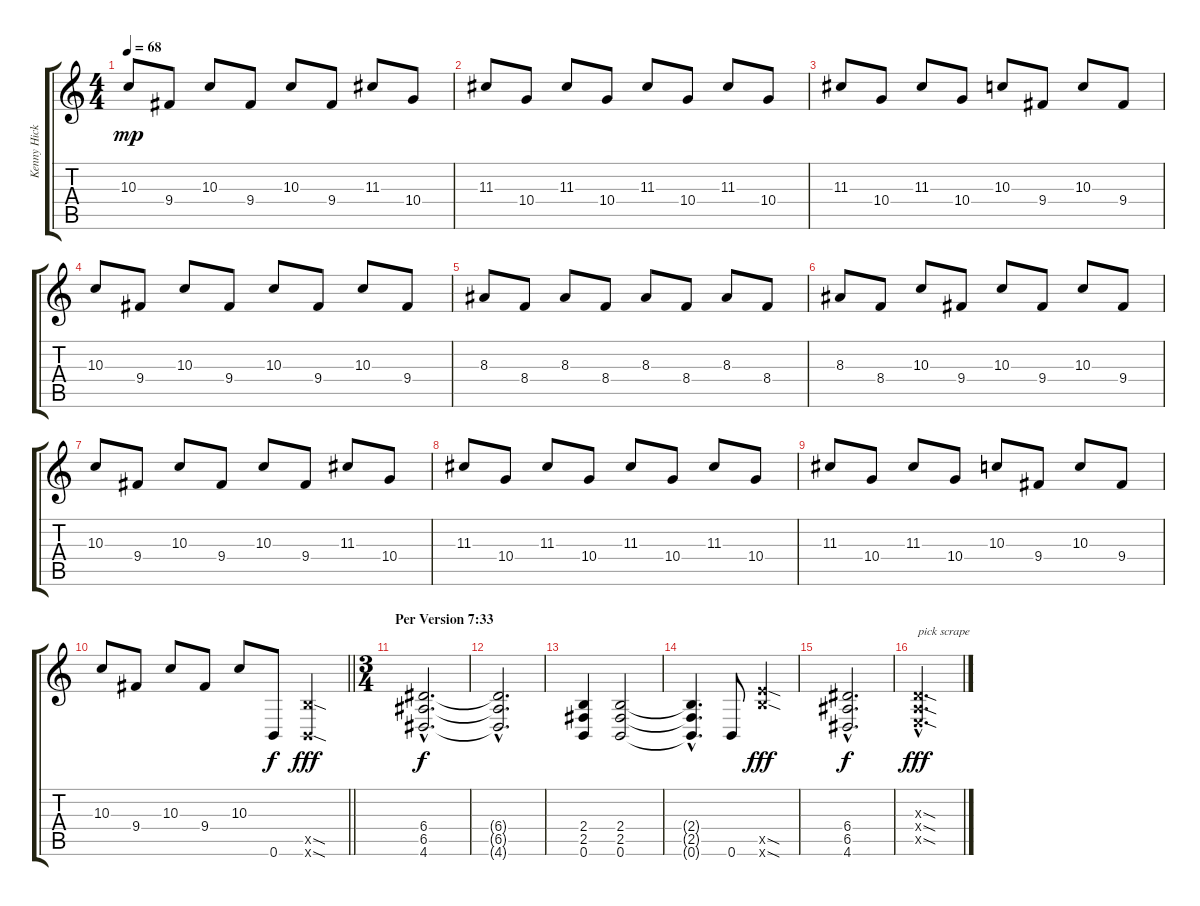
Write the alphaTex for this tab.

\track ("Kenny Hickey" "Kenny Hick") {instrument distortionguitar}
\staff {score tabs}
\tuning (B3 Gb3 D3 A2 E2 B1) {hide}
\ts (4 4)
\tempo 68
\clef g2
\ks c
10.3.8{dy mp} 9.4.8 10.3.8 9.4.8 10.3.8 9.4.8 11.3.8 10.4.8 |
11.3.8 10.4.8 11.3.8 10.4.8 11.3.8 10.4.8 11.3.8 10.4.8 |
11.3.8 10.4.8 11.3.8 10.4.8 10.3.8 9.4.8 10.3.8 9.4.8 |
10.3.8 9.4.8 10.3.8 9.4.8 10.3.8 9.4.8 10.3.8 9.4.8 |
8.3.8 8.4.8 8.3.8 8.4.8 8.3.8 8.4.8 8.3.8 8.4.8 |
8.3.8 8.4.8 10.3.8 9.4.8 10.3.8 9.4.8 10.3.8 9.4.8 |
10.3.8 9.4.8 10.3.8 9.4.8 10.3.8 9.4.8 11.3.8 10.4.8 |
11.3.8 10.4.8 11.3.8 10.4.8 11.3.8 10.4.8 11.3.8 10.4.8 |
11.3.8 10.4.8 11.3.8 10.4.8 10.3.8 9.4.8 10.3.8 9.4.8 |
\barLineRight lightlight
10.3.8 9.4.8 10.3.8 9.4.8 10.3.8 0.6.8{dy f instrument distortionguitar} (7.5{sod x} 0.6{sod x}).4{dy fff} |
\ts (3 4)
\section ("" "Per Version 7:33")
(6.4{hac} 6.5{hac} 4.6{hac}).2{d dy f} |
(6.4{hac t} 6.5{hac t} 4.6{hac t}).2{d} |
(2.4 2.5 0.6).4 (2.4 2.5 0.6).2 |
(2.4{hac t} 2.5{hac t} 0.6{hac t}).4{d} 0.6.8 (12.5{sod x} 12.6{sod x}).4{dy fff} |
(6.4{hac} 6.5{hac} 4.6{hac}).2{d dy f} |
(0.3{sod hac x} 0.4{sod hac x} 0.5{sod hac x}).2{d txt "pick scrape" dy fff}
